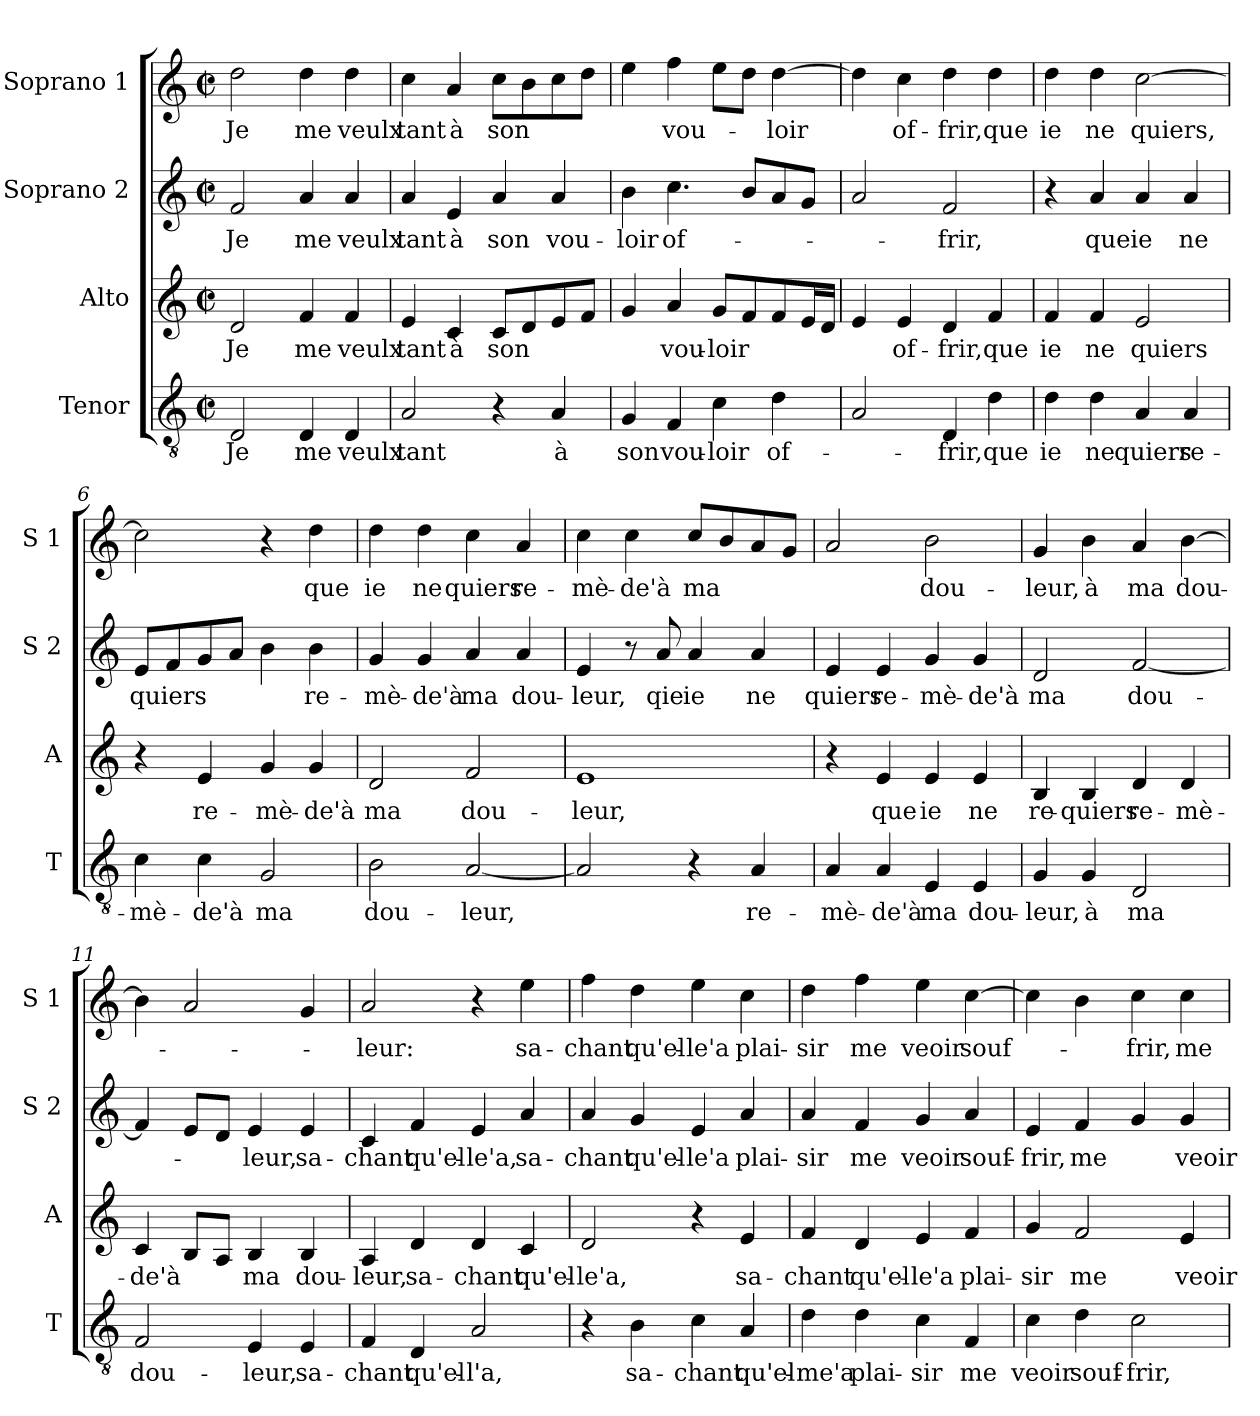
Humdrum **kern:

**kern	**text	**kern	**text	**kern	**text	**kern	**text
*part4	*part4	*part3	*part3	*part2	*part2	*part1	*part1
*staff4	*staff4	*staff3	*staff3	*staff2	*staff2	*staff1	*staff1
*I"Tenor	*	*I"Alto	*	*I"Soprano 2	*	*I"Soprano 1	*
*I'T	*	*I'A	*	*I'S 2	*	*I'S 1	*
*clefGv2	*	*clefG2	*	*clefG2	*	*clefG2	*
*k[]	*	*k[]	*	*k[]	*	*k[]	*
*C:	*	*C:	*	*C:	*	*C:	*
*M2/2	*	*M2/2	*	*M2/2	*	*M2/2	*
*met(c|)	*	*met(c|)	*	*met(c|)	*	*met(c|)	*
=1	=1	=1	=1	=1	=1	=1	=1
!	!LO:LY:b	!	!LO:LY:b	!	!LO:LY:b	!	!LO:LY:b
2D/	Je	2d/	Je	2f/	Je	2dd\	Je
!	!LO:LY:b	!	!LO:LY:b	!	!LO:LY:b	!	!LO:LY:b
4D/	me	4f/	me	4a/	me	4dd\	me
!	!LO:LY:b	!	!LO:LY:b	!	!LO:LY:b	!	!LO:LY:b
4D/	veulx	4f/	veulx	4a/	veulx	4dd\	veulx
=2	=2	=2	=2	=2	=2	=2	=2
!	!LO:LY:b	!	!LO:LY:b	!	!LO:LY:b	!	!LO:LY:b
2A/	tant	4e/	tant	4a/	tant	4cc\	tant
!	!	!	!LO:LY:b	!	!LO:LY:b	!	!LO:LY:b
.	.	4c/	à	4e/	à	4a/	à
!	!	!	!LO:LY:b	!	!LO:LY:b	!	!LO:LY:b
4r	.	8c/L	son	4a/	son	8cc\L	son
.	.	8d/	.	.	.	8b\	.
!	!LO:LY:b	!	!	!	!LO:LY:b	!	!
4A/	à	8e/	.	4a/	vou-	8cc\	.
.	.	8f/J	.	.	.	8dd\J	.
=3	=3	=3	=3	=3	=3	=3	=3
!	!LO:LY:b	!	!	!	!LO:LY:b	!	!
4G/	son	4g/	.	4b\	-loir	4ee\	.
!	!LO:LY:b	!	!LO:LY:b	!	!LO:LY:b	!	!LO:LY:b
4F/	vou-	4a/	vou-	4.cc\	of-	4ff\	vou-
!	!LO:LY:b	!	!LO:LY:b	!	!	!	!
4c\	-loir	8g/L	-loir	.	.	8ee\L	.
.	.	8f/	.	8b/L	.	8dd\J	.
!	!LO:LY:b	!	!	!	!	!	!LO:LY:b
4d\	of-	8f/	.	8a/	.	[4dd\	-loir
.	.	16e/L	.	8g/J	.	.	.
.	.	16d/JJ	.	.	.	.	.
=4	=4	=4	=4	=4	=4	=4	=4
2A/	.	4e/	.	2a/	.	4dd\]	.
!	!	!	!LO:LY:b	!	!	!	!LO:LY:b
.	.	4e/	of-	.	.	4cc\	of-
!	!LO:LY:b	!	!LO:LY:b	!	!LO:LY:b	!	!LO:LY:b
4D/	-frir,	4d/	-frir,	2f/	-frir,	4dd\	-frir,
!	!LO:LY:b	!	!LO:LY:b	!	!	!	!LO:LY:b
4d\	que	4f/	que	.	.	4dd\	que
=5	=5	=5	=5	=5	=5	=5	=5
!	!LO:LY:b	!	!LO:LY:b	!	!	!	!LO:LY:b
4d\	ie	4f/	ie	4r	.	4dd\	ie
!	!LO:LY:b	!	!LO:LY:b	!	!LO:LY:b	!	!LO:LY:b
4d\	ne	4f/	ne	4a/	que	4dd\	ne
!	!LO:LY:b	!	!LO:LY:b	!	!LO:LY:b	!	!LO:LY:b
4A/	quiers	2e/	quiers	4a/	ie	[2cc\	quiers,
!	!LO:LY:b	!	!	!	!LO:LY:b	!	!
4A/	re-	.	.	4a/	ne	.	.
!!LO:LB:g=z
=6	=6	=6	=6	=6	=6	=6	=6
!	!LO:LY:b	!	!	!	!LO:LY:b	!	!
4c\	-mè-	4r	.	8e/L	quiers	2cc\]	.
.	.	.	.	8f/	.	.	.
!	!LO:LY:b	!	!LO:LY:b	!	!	!	!
4c\	-de'à	4e/	re-	8g/	.	.	.
.	.	.	.	8a/J	.	.	.
!	!LO:LY:b	!	!LO:LY:b	!	!	!	!
2G/	ma	4g/	-mè-	4b\	.	4r	.
!	!	!	!LO:LY:b	!	!LO:LY:b	!	!LO:LY:b
.	.	4g/	-de'à	4b\	re-	4dd\	que
=7	=7	=7	=7	=7	=7	=7	=7
!	!LO:LY:b	!	!LO:LY:b	!	!LO:LY:b	!	!LO:LY:b
2B\	dou-	2d/	ma	4g/	-mè-	4dd\	ie
!	!	!	!	!	!LO:LY:b	!	!LO:LY:b
.	.	.	.	4g/	-de'à	4dd\	ne
!	!LO:LY:b	!	!LO:LY:b	!	!LO:LY:b	!	!LO:LY:b
[2A/	-leur,	2f/	dou-	4a/	ma	4cc\	quiers
!	!	!	!	!	!LO:LY:b	!	!LO:LY:b
.	.	.	.	4a/	dou-	4a/	re-
=8	=8	=8	=8	=8	=8	=8	=8
!	!	!	!LO:LY:b	!	!LO:LY:b	!	!LO:LY:b
2A/]	.	1e	-leur,	4e/	-leur,	4cc\	-mè-
!	!	!	!	!	!	!	!LO:LY:b
.	.	.	.	8r	.	4cc\	-de'à
!	!	!	!	!	!LO:LY:b	!	!
.	.	.	.	8a/	qie	.	.
!	!	!	!	!	!LO:LY:b	!	!LO:LY:b
4r	.	.	.	4a/	ie	8cc/L	ma
.	.	.	.	.	.	8b/	.
!	!LO:LY:b	!	!	!	!LO:LY:b	!	!
4A/	re-	.	.	4a/	ne	8a/	.
.	.	.	.	.	.	8g/J	.
=9	=9	=9	=9	=9	=9	=9	=9
!	!LO:LY:b	!	!	!	!LO:LY:b	!	!
4A/	-mè-	4r	.	4e/	quiers	2a/	.
!	!LO:LY:b	!	!LO:LY:b	!	!LO:LY:b	!	!
4A/	-de'à	4e/	que	4e/	re-	.	.
!	!LO:LY:b	!	!LO:LY:b	!	!LO:LY:b	!	!LO:LY:b
4E/	ma	4e/	ie	4g/	-mè-	2b\	dou-
!	!LO:LY:b	!	!LO:LY:b	!	!LO:LY:b	!	!
4E/	dou-	4e/	ne	4g/	-de'à	.	.
=10	=10	=10	=10	=10	=10	=10	=10
!	!LO:LY:b	!	!LO:LY:b	!	!LO:LY:b	!	!LO:LY:b
4G/	-leur,	4B/	re-	2d/	ma	4g/	-leur,
!	!LO:LY:b	!	!LO:LY:b	!	!	!	!LO:LY:b
4G/	à	4B/	-quiers	.	.	4b\	à
!	!LO:LY:b	!	!LO:LY:b	!	!LO:LY:b	!	!LO:LY:b
2D/	ma	4d/	re-	[2f/	dou-	4a/	ma
!	!	!	!LO:LY:b	!	!	!	!LO:LY:b
.	.	4d/	-mè-	.	.	[4b\	dou-
=11	=11	=11	=11	=11	=11	=11	=11
!	!LO:LY:b	!	!LO:LY:b	!	!	!	!
2F/	dou-	4c/	-de'à	4f/]	.	4b\]	.
.	.	8B/L	.	8e/L	.	2a/	.
.	.	8A/J	.	8d/J	.	.	.
!	!LO:LY:b	!	!LO:LY:b	!	!LO:LY:b	!	!
4E/	-leur,	4B/	ma	4e/	-leur,	.	.
!	!LO:LY:b	!	!LO:LY:b	!	!LO:LY:b	!	!
4E/	sa-	4B/	dou-	4e/	sa-	4g/	.
!!LO:PB:g=z
=12	=12	=12	=12	=12	=12	=12	=12
!	!LO:LY:b	!	!LO:LY:b	!	!LO:LY:b	!	!LO:LY:b
4F/	-chant	4A/	-leur,	4c/	-chant	2a/	-leur:
!	!LO:LY:b	!	!LO:LY:b	!	!LO:LY:b	!	!
4D/	qu'el-	4d/	sa-	4f/	qu'el-	.	.
!	!LO:LY:b	!	!LO:LY:b	!	!LO:LY:b	!	!
2A/	-l'a,	4d/	-chant	4e/	-le'a,	4r	.
!	!	!	!LO:LY:b	!	!LO:LY:b	!	!LO:LY:b
.	.	4c/	qu'el-	4a/	sa-	4ee\	sa-
=13	=13	=13	=13	=13	=13	=13	=13
!	!	!	!LO:LY:b	!	!LO:LY:b	!	!LO:LY:b
4r	.	2d/	-le'a,	4a/	-chant	4ff\	-chant
!	!LO:LY:b	!	!	!	!LO:LY:b	!	!LO:LY:b
4B\	sa-	.	.	4g/	qu'el-	4dd\	qu'el-
!	!LO:LY:b	!	!	!	!LO:LY:b	!	!LO:LY:b
4c\	-chant	4r	.	4e/	-le'a	4ee\	-le'a
!	!LO:LY:b	!	!LO:LY:b	!	!LO:LY:b	!	!LO:LY:b
4A/	qu'el-	4e/	sa-	4a/	plai-	4cc\	plai-
=14	=14	=14	=14	=14	=14	=14	=14
!	!LO:LY:b	!	!LO:LY:b	!	!LO:LY:b	!	!LO:LY:b
4d\	-me'a	4f/	-chant	4a/	-sir	4dd\	-sir
!	!LO:LY:b	!	!LO:LY:b	!	!LO:LY:b	!	!LO:LY:b
4d\	plai-	4d/	qu'el-	4f/	me	4ff\	me
!	!LO:LY:b	!	!LO:LY:b	!	!LO:LY:b	!	!LO:LY:b
4c\	-sir	4e/	-le'a	4g/	veoir	4ee\	veoir
!	!LO:LY:b	!	!LO:LY:b	!	!LO:LY:b	!	!LO:LY:b
4F/	me	4f/	plai-	4a/	souf-	[4cc\	souf-
=15	=15	=15	=15	=15	=15	=15	=15
!	!LO:LY:b	!	!LO:LY:b	!	!LO:LY:b	!	!
4c\	veoir	4g/	-sir	4e/	-frir,	4cc\]	.
!	!LO:LY:b	!	!LO:LY:b	!	!LO:LY:b	!	!
4d\	souf-	2f/	me	4f/	me	4b\	.
!	!LO:LY:b	!	!	!	!	!	!LO:LY:b
2c\	-frir,	.	.	4g/	.	4cc\	-frir,
!	!	!	!LO:LY:b	!	!LO:LY:b	!	!LO:LY:b
.	.	4e/	veoir	4g/	veoir	4cc\	me
=	=	=	=	=	=	=	=
*-	*-	*-	*-	*-	*-	*-	*-
